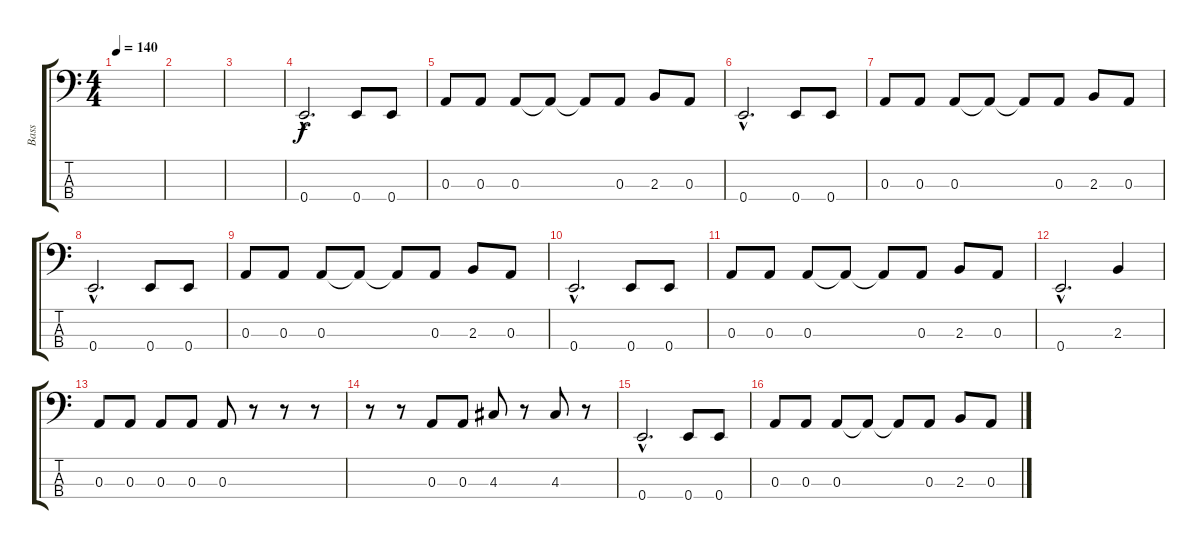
\track ("Bass" "Bass") {instrument electricbasspick}
\staff {score tabs}
\tuning (G2 D2 A1 E1) {hide}
\ts (4 4)
\tempo 140
\clef f4
\ks c
|
|
|
0.4{hac}.2{d} 0.4.8 0.4.8 |
0.3.8 0.3.8 0.3.8 0.3{t}.8 0.3{t}.8 0.3.8 2.3.8 0.3.8 |
0.4{hac}.2{d} 0.4.8 0.4.8 |
0.3.8 0.3.8 0.3.8 0.3{t}.8 0.3{t}.8 0.3.8 2.3.8 0.3.8 |
0.4{hac}.2{d} 0.4.8 0.4.8 |
0.3.8 0.3.8 0.3.8 0.3{t}.8 0.3{t}.8 0.3.8 2.3.8 0.3.8 |
0.4{hac}.2{d} 0.4.8 0.4.8 |
0.3.8 0.3.8 0.3.8 0.3{t}.8 0.3{t}.8 0.3.8 2.3.8 0.3.8 |
0.4{hac}.2{d} 2.3.4 |
0.3.8 0.3.8 0.3.8 0.3.8 0.3.8 r.8 r.8 r.8 |
r.8 r.8 0.3.8 0.3.8 4.3.8 r.8 4.3.8 r.8 |
0.4{hac}.2{d} 0.4.8 0.4.8 |
0.3.8 0.3.8 0.3.8 0.3{t}.8 0.3{t}.8 0.3.8 2.3.8 0.3.8
